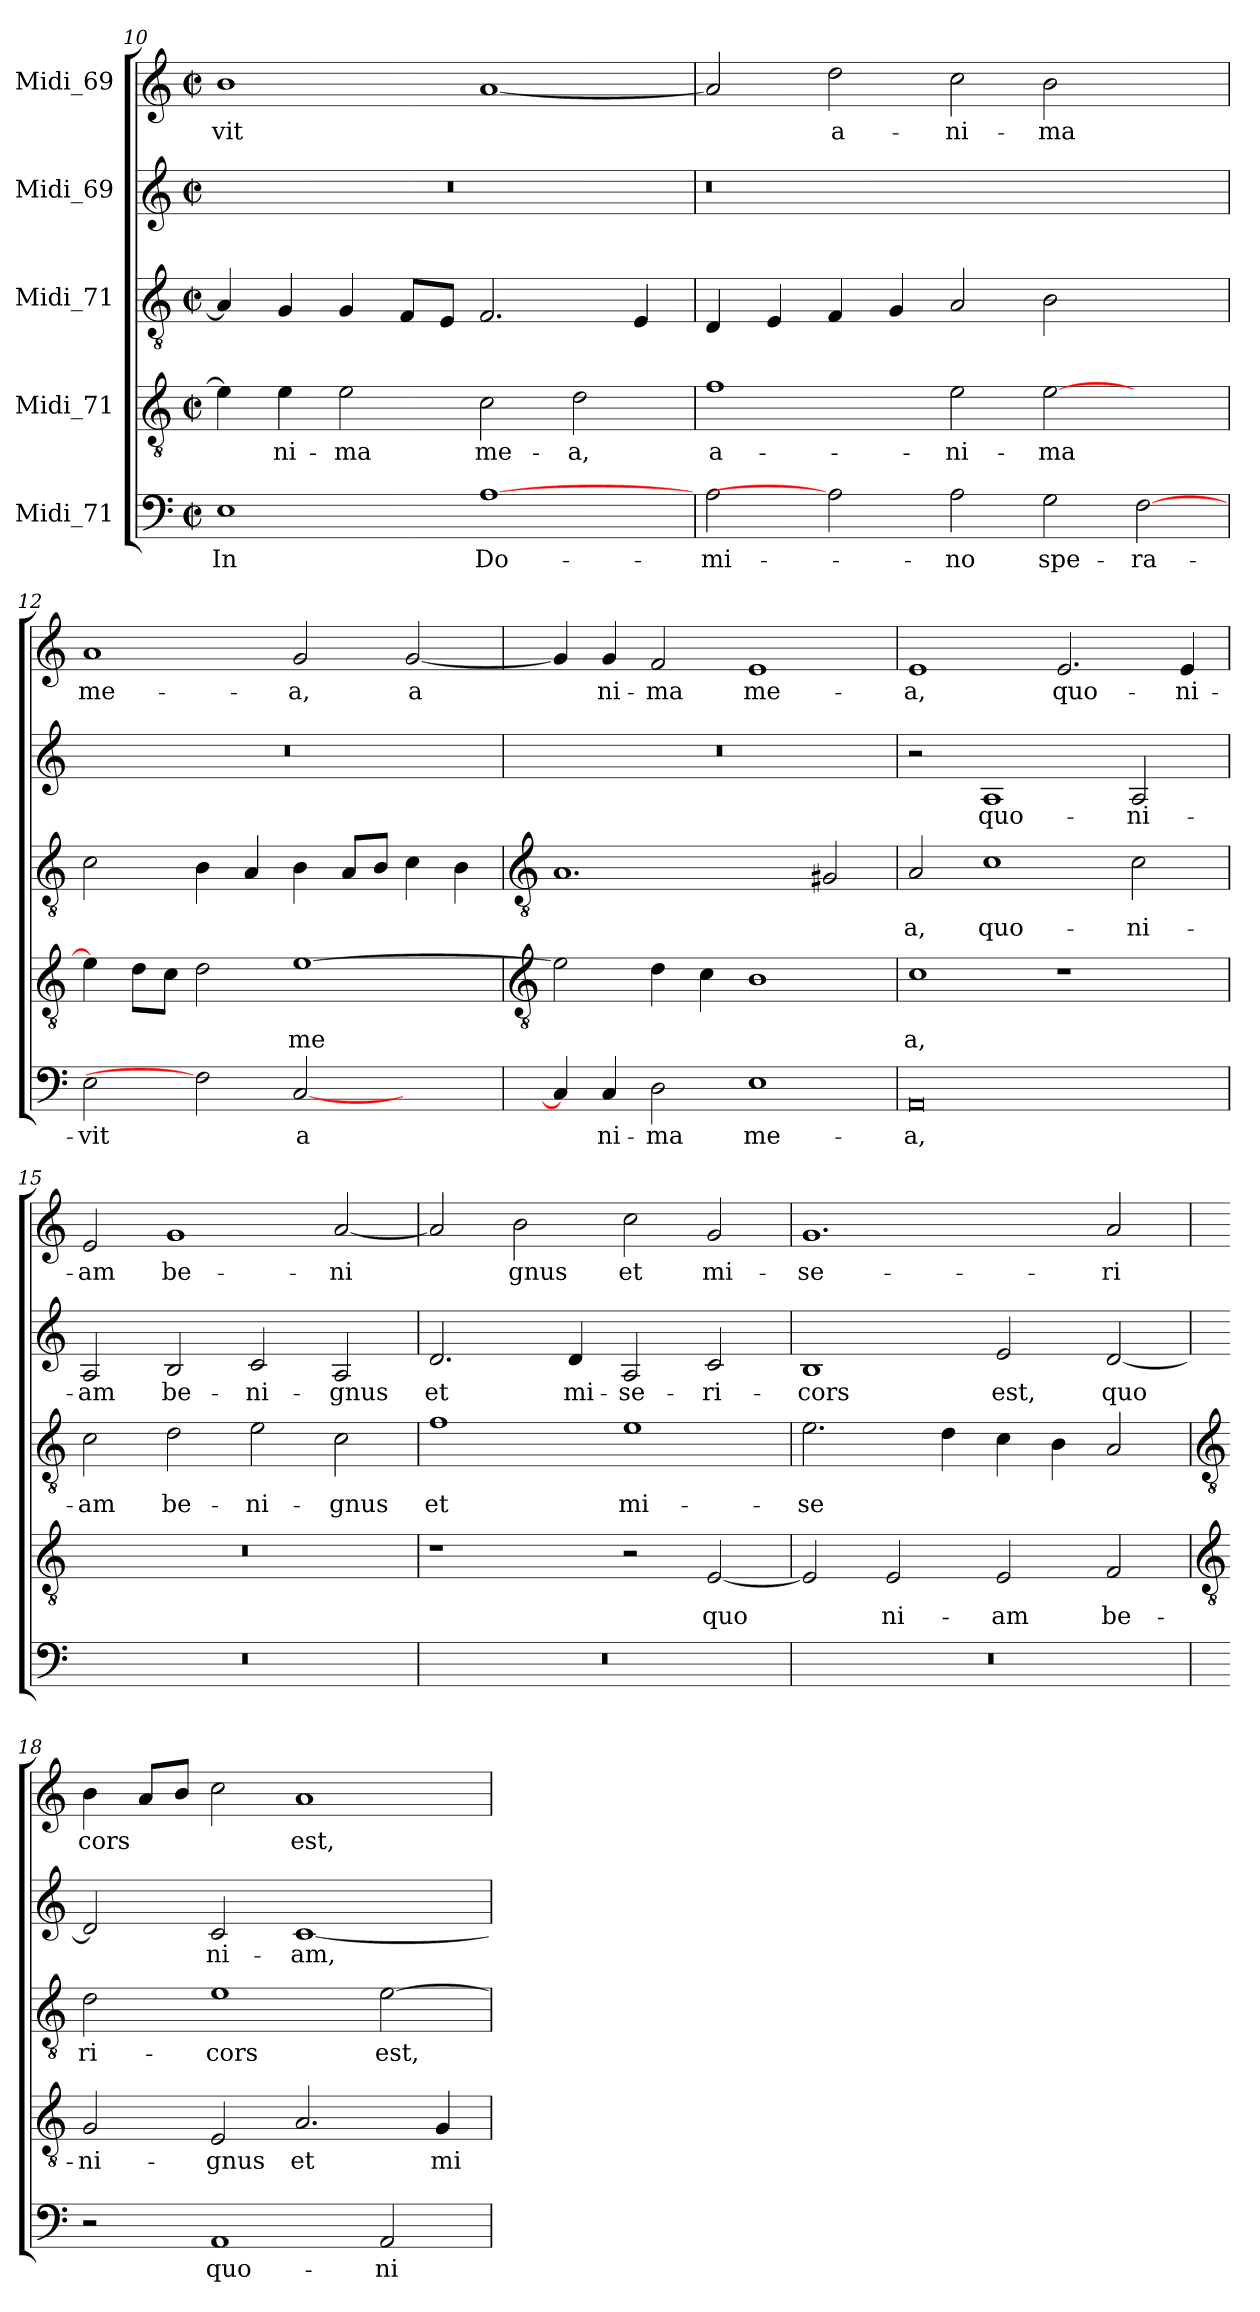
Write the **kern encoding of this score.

**kern	**text	**kern	**text	**kern	**text	**kern	**text	**kern	**text
*part5	*part5	*part4	*part4	*part3	*part3	*part2	*part2	*part1	*part1
*staff5	*staff5	*staff4	*staff4	*staff3	*staff3	*staff2	*staff2	*staff1	*staff1
*I"Midi_71	*	*I"Midi_71	*	*I"Midi_71	*	*I"Midi_69	*	*I"Midi_69	*
*clefF4	*	*clefGv2	*	*clefGv2	*	*clefG2	*	*clefG2	*
*k[]	*	*k[]	*	*k[]	*	*k[]	*	*k[]	*
*C:	*	*C:	*	*C:	*	*C:	*	*C:	*
*M4/2	*	*M4/2	*	*M4/2	*	*M4/2	*	*M4/2	*
*met(c|)	*	*met(c|)	*	*met(c|)	*	*met(c|)	*	*met(c|)	*
=10	=10	=10	=10	=10	=10	=10	=10	=10	=10
!	!LO:LY:b	!	!	!	!	!	!	!	!LO:LY:b
1E	In	4e]	.	4A]	.	0r	.	1b	-vit
!	!	!	!LO:LY:b	!	!	!	!	!	!
.	.	4e	ni-	4G	.	.	.	.	.
!	!	!	!LO:LY:b	!	!	!	!	!	!
.	.	2e	-ma	4G	.	.	.	.	.
.	.	.	.	8FL	.	.	.	.	.
.	.	.	.	8EJ	.	.	.	.	.
!	!LO:LY:b	!	!LO:LY:b	!	!	!	!	!	!
[1A	Do-	2c	me-	2.F	.	.	.	[1a	.
!	!	!	!LO:LY:b	!	!	!	!	!	!
.	.	2d	-a,	.	.	.	.	.	.
.	.	.	.	4E	.	.	.	.	.
=11	=11	=11	=11	=11	=11	=11	=11	=11	=11
!	!LO:LY:b	!	!LO:LY:b	!	!	!	!	!	!
2A	-mi-	1f	a-	4D	.	0r	.	2a]	.
.	.	.	.	4E	.	.	.	.	.
!	!	!	!	!	!	!	!	!	!LO:LY:b
2A]	.	.	.	4F	.	.	.	2dd	a-
.	.	.	.	4G	.	.	.	.	.
!	!LO:LY:b	!	!LO:LY:b	!	!	!	!	!	!LO:LY:b
2A	-no	2e	-ni-	2A	.	.	.	2cc	-ni-
!	!LO:LY:b	!	!LO:LY:b	!	!	!	!	!	!LO:LY:b
2G	spe-	[2e	-ma	2B	.	.	.	2b	-ma
!	!LO:LY:b	!	!	!	!	!	!	!	!
[2F	-ra-	2ryy	.	2ryy	.	2ryy	.	2ryy	.
=12	=12	=12	=12	=12	=12	=12	=12	=12	=12
!	!LO:LY:b	!	!	!	!	!	!	!	!LO:LY:b
2E	-vit	4e]	.	2c	.	0r	.	1a	me-
.	.	8dL	.	.	.	.	.	.	.
.	.	8cJ	.	.	.	.	.	.	.
2F]	.	2d	.	4B	.	.	.	.	.
.	.	.	.	4A	.	.	.	.	.
!	!LO:LY:b	!	!LO:LY:b	!	!	!	!	!	!LO:LY:b
[2C	a	[1e	me	4B	.	.	.	2g	-a,
.	.	.	.	8AL	.	.	.	.	.
.	.	.	.	8BJ	.	.	.	.	.
!	!	!	!	!	!	!	!	!	!LO:LY:b
2ryy	.	.	.	4c	.	.	.	[2g	a
.	.	.	.	4B	.	.	.	.	.
!!LO:LB:g=z
=13	=13	=13	=13	=13	=13	=13	=13	=13	=13
*	*	*clefGv2	*	*clefGv2	*	*	*	*	*
4C]	.	2e]	.	1.A	.	0r	.	4g]	.
!	!LO:LY:b	!	!	!	!	!	!	!	!LO:LY:b
4C	ni-	.	.	.	.	.	.	4g	ni-
!	!LO:LY:b	!	!	!	!	!	!	!	!LO:LY:b
2D	-ma	4d	.	.	.	.	.	2f	-ma
.	.	4c	.	.	.	.	.	.	.
!	!LO:LY:b	!	!	!	!	!	!	!	!LO:LY:b
1E	me-	1B	.	.	.	.	.	1e	me-
.	.	.	.	2G#X	.	.	.	.	.
=14	=14	=14	=14	=14	=14	=14	=14	=14	=14
!	!LO:LY:b	!	!LO:LY:b	!	!LO:LY:b	!	!	!	!LO:LY:b
0AA	-a,	1c	a,	2A	a,	2r	.	1e	-a,
!	!	!	!	!	!LO:LY:b	!	!LO:LY:b	!	!
.	.	.	.	1c	quo-	1A	quo-	.	.
!	!	!	!	!	!	!	!	!	!LO:LY:b
.	.	1r	.	.	.	.	.	2.e	quo-
!	!	!	!	!	!LO:LY:b	!	!LO:LY:b	!	!
.	.	.	.	2c	-ni-	2A	-ni-	.	.
!	!	!	!	!	!	!	!	!	!LO:LY:b
.	.	.	.	.	.	.	.	4e	-ni-
=15	=15	=15	=15	=15	=15	=15	=15	=15	=15
!	!	!	!	!	!LO:LY:b	!	!LO:LY:b	!	!LO:LY:b
0r	.	0r	.	2c	-am	2A	-am	2e	-am
!	!	!	!	!	!LO:LY:b	!	!LO:LY:b	!	!LO:LY:b
.	.	.	.	2d	be-	2B	be-	1g	be-
!	!	!	!	!	!LO:LY:b	!	!LO:LY:b	!	!
.	.	.	.	2e	-ni-	2c	-ni-	.	.
!	!	!	!	!	!LO:LY:b	!	!LO:LY:b	!	!LO:LY:b
.	.	.	.	2c	-gnus	2A	-gnus	[2a	-ni
=16	=16	=16	=16	=16	=16	=16	=16	=16	=16
!	!	!	!	!	!LO:LY:b	!	!LO:LY:b	!	!
0r	.	1r	.	1f	et	2.d	et	2a]	.
!	!	!	!	!	!	!	!	!	!LO:LY:b
.	.	.	.	.	.	.	.	2b	gnus
!	!	!	!	!	!	!	!LO:LY:b	!	!
.	.	.	.	.	.	4d	mi-	.	.
!	!	!	!	!	!LO:LY:b	!	!LO:LY:b	!	!LO:LY:b
.	.	2r	.	1e	mi-	2A	-se-	2cc	et
!	!	!	!LO:LY:b	!	!	!	!LO:LY:b	!	!LO:LY:b
.	.	[2E	quo	.	.	2c	-ri-	2g	mi-
=17	=17	=17	=17	=17	=17	=17	=17	=17	=17
!	!	!	!	!	!LO:LY:b	!	!LO:LY:b	!	!LO:LY:b
0r	.	2E]	.	2.e	-se	1B	-cors	1.g	-se-
!	!	!	!LO:LY:b	!	!	!	!	!	!
.	.	2E	ni-	.	.	.	.	.	.
.	.	.	.	4d	.	.	.	.	.
!	!	!	!LO:LY:b	!	!	!	!LO:LY:b	!	!
.	.	2E	-am	4c	.	2e	est,	.	.
.	.	.	.	4B	.	.	.	.	.
!	!	!	!LO:LY:b	!	!	!	!LO:LY:b	!	!LO:LY:b
.	.	2F	be-	2A	.	[2d	quo	2a	-ri
!!LO:LB:g=z
=18	=18	=18	=18	=18	=18	=18	=18	=18	=18
*	*	*clefGv2	*	*clefGv2	*	*	*	*	*
!	!	!	!LO:LY:b	!	!LO:LY:b	!	!	!	!LO:LY:b
2r	.	2G	-ni-	2d	ri-	2d]	.	4b	cors
.	.	.	.	.	.	.	.	8aL	.
.	.	.	.	.	.	.	.	8bJ	.
!	!LO:LY:b	!	!LO:LY:b	!	!LO:LY:b	!	!LO:LY:b	!	!
1AA	quo-	2E	-gnus	1e	-cors	2c	ni-	2cc	.
!	!	!	!LO:LY:b	!	!	!	!LO:LY:b	!	!LO:LY:b
.	.	2.A	et	.	.	[1c	-am,	1a	est,
!	!LO:LY:b	!	!	!	!LO:LY:b	!	!	!	!
2AA	-ni-	.	.	[2e	est,	.	.	.	.
!	!	!	!LO:LY:b	!	!	!	!	!	!
.	.	4G	mi-	.	.	.	.	.	.
=	=	=	=	=	=	=	=	=	=
*-	*-	*-	*-	*-	*-	*-	*-	*-	*-
